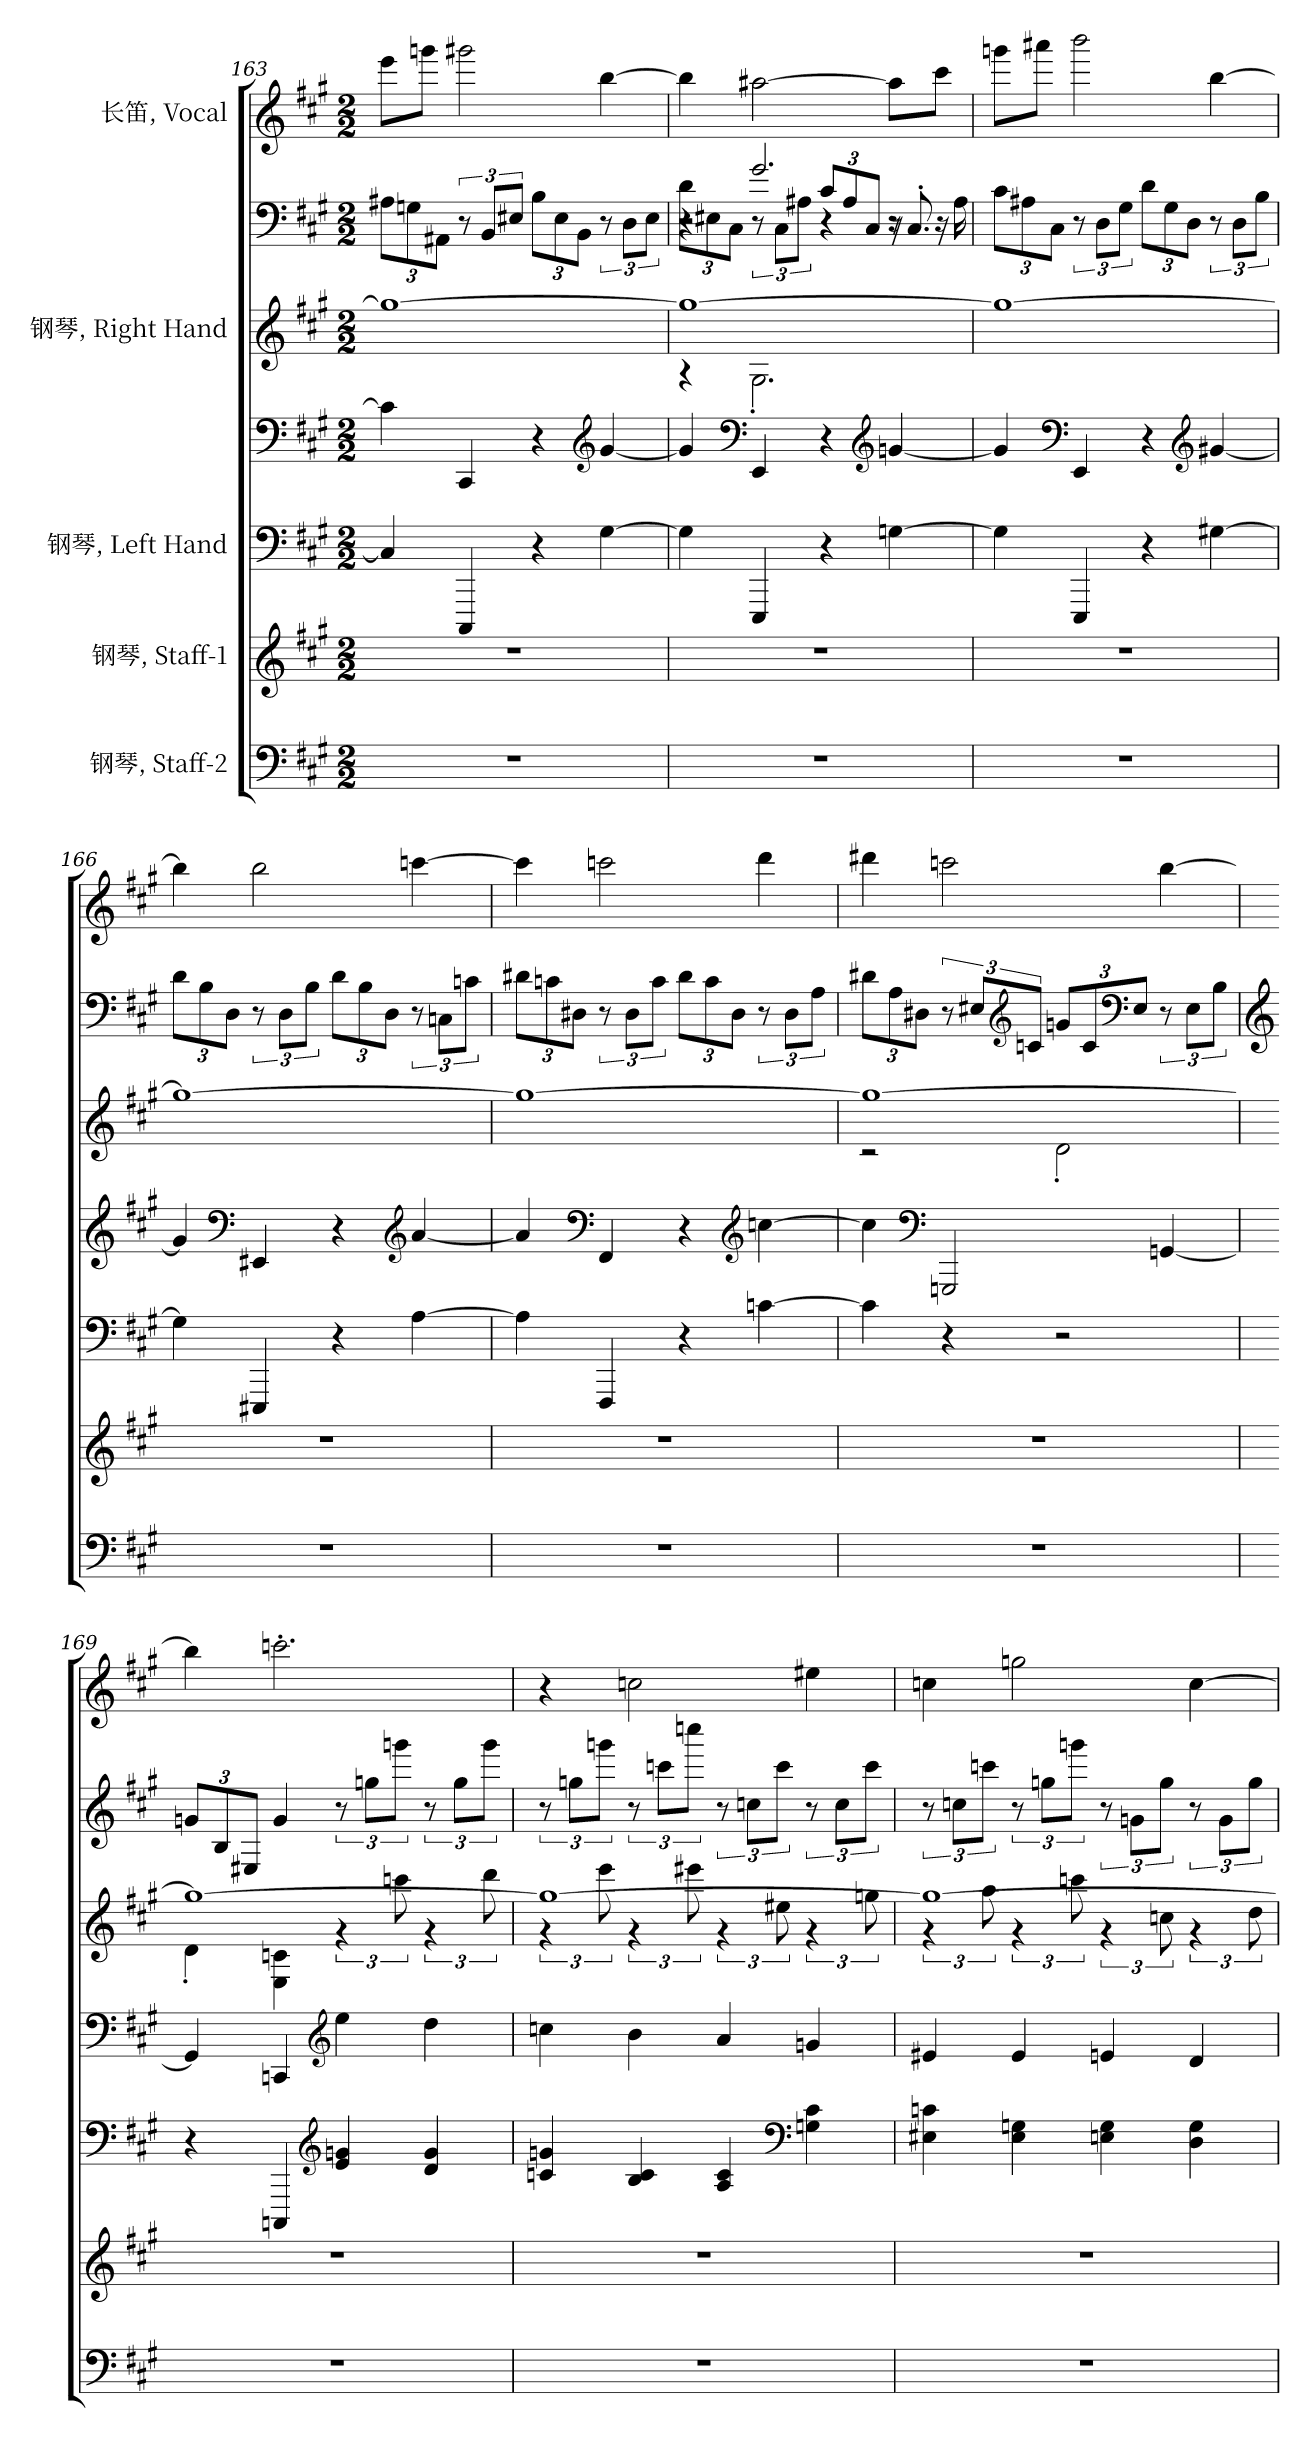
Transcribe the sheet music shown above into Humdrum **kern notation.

**kern	**kern	**kern	**kern	**kern	**kern	**kern
*part5	*part4	*part3	*part3	*part2	*part2	*part1
*staff7	*staff6	*staff5	*staff4	*staff3	*staff2	*staff1
*I"钢琴, Staff-2	*I"钢琴, Staff-1	*I"钢琴, Left Hand	*	*I"钢琴, Right Hand	*	*I"长笛, Vocal
*clefF4	*clefG2	*clefF4	*clefF4	*clefG2	*clefF4	*clefG2
*k[f#c#g#]	*k[f#c#g#]	*k[f#c#g#]	*k[f#c#g#]	*k[f#c#g#]	*k[f#c#g#]	*k[f#c#g#]
*M2/2	*M2/2	*M2/2	*M2/2	*M2/2	*M2/2	*M2/2
*	*	*	*	*	*Xbrackettup	*
=163	=163	=163	=163	=163	=163	=163
1r	1r	4C/]	4c\]	1gg#_	12A#X\L	8eee\L
.	.	.	.	.	12Gn\	.
.	.	.	.	.	.	8gggn\J
.	.	.	.	.	12AA#X\J	.
*	*	*	*	*	*brackettup	*
.	.	4CCC#/	4CC#/	.	12r	2ggg#X\
.	.	.	.	.	12BB/L	.
.	.	.	.	.	12E#X/J	.
*	*	*	*	*	*Xbrackettup	*
.	.	4r	4r	.	12B\L	.
.	.	.	.	.	12E#\	.
.	.	.	.	.	12BB\J	.
*	*	*	*clefG2	*	*	*
*	*	*	*	*	*brackettup	*
.	.	[4G#\	[4g#/	.	12r	[4bb\
.	.	.	.	.	12D\L	.
.	.	.	.	.	12E#\J	.
!!LO:PB:g=z
=164	=164	=164	=164	=164	=164	=164
*	*	*	*	*^	*^	*
*	*	*	*	*	*	*	*Xbrackettup	*
*	*	*	*	*	*	*	*^	*
1r	1r	4G#\]	4g#/]	1gg#_	4r	4r	12d\L	2r	4bb\]
.	.	.	.	.	.	.	12E#X\	.	.
.	.	.	.	.	.	.	12C#\J	.	.
*	*	*	*clefF4	*	*	*	*	*	*
*	*	*	*	*	*	*	*brackettup	*	*
.	.	4EEE/	4EE/	.	2.G#'\	2.g#/	12r	.	[2aa#X\
.	.	.	.	.	.	.	12C#\L	.	.
.	.	.	.	.	.	.	12A#X\J	.	.
*	*	*	*	*	*	*	*	*Xbrackettup	*
.	.	4r	4r	.	.	.	4r	12c#/L	.
.	.	.	.	.	.	.	.	12A#/	.
.	.	.	.	.	.	.	.	12C#/J	.
*	*	*	*clefG2	*	*	*	*	*	*
.	.	[4Gn\	[4gn/	.	.	.	8r	16r	8aa#\L]
.	.	.	.	.	.	.	.	8.C#'/	.
.	.	.	.	.	.	.	16r	.	8ccc#\J
.	.	.	.	.	.	.	16A#\	.	.
*	*	*	*	*v	*v	*	*	*	*
*	*	*	*	*	*v	*v	*v	*
=165	=165	=165	=165	=165	=165	=165
1r	1r	4G\]	4g/]	1gg#_	12c#\L	8gggn\L
.	.	.	.	.	12A#X\	.
.	.	.	.	.	.	8aaa#X\J
.	.	.	.	.	12C#\J	.
*	*	*	*clefF4	*	*	*
*	*	*	*	*	*brackettup	*
.	.	4EEE/	4EE/	.	12r	2bbb\
.	.	.	.	.	12D\L	.
.	.	.	.	.	12G#\J	.
*	*	*	*	*	*Xbrackettup	*
.	.	4r	4r	.	12d\L	.
.	.	.	.	.	12G#\	.
.	.	.	.	.	12D\J	.
*	*	*	*clefG2	*	*	*
*	*	*	*	*	*brackettup	*
.	.	[4G#X\	[4g#X/	.	12r	[4bb\
.	.	.	.	.	12D\L	.
.	.	.	.	.	12B\J	.
!!LO:PB:g=z
=166	=166	=166	=166	=166	=166	=166
*	*	*	*	*	*Xbrackettup	*
1r	1r	4G#\]	4g#/]	1gg#_	12d\L	4bb\]
.	.	.	.	.	12B\	.
.	.	.	.	.	12D\J	.
*	*	*	*clefF4	*	*	*
*	*	*	*	*	*brackettup	*
.	.	4EEE#X/	4EE#X/	.	12r	2bb\
.	.	.	.	.	12D\L	.
.	.	.	.	.	12B\J	.
*	*	*	*	*	*Xbrackettup	*
.	.	4r	4r	.	12d\L	.
.	.	.	.	.	12B\	.
.	.	.	.	.	12D\J	.
*	*	*	*clefG2	*	*	*
*	*	*	*	*	*brackettup	*
.	.	[4A\	[4a/	.	12r	[4cccn\
.	.	.	.	.	12Cn\L	.
.	.	.	.	.	12cn\J	.
=167	=167	=167	=167	=167	=167	=167
*	*	*	*	*	*Xbrackettup	*
1r	1r	4A\]	4a/]	1gg#_	12d#X\L	4ccc\]
.	.	.	.	.	12cn\	.
.	.	.	.	.	12D#X\J	.
*	*	*	*clefF4	*	*	*
*	*	*	*	*	*brackettup	*
.	.	4FFF#/	4FF#/	.	12r	2cccn\
.	.	.	.	.	12D#\L	.
.	.	.	.	.	12c\J	.
*	*	*	*	*	*Xbrackettup	*
.	.	4r	4r	.	12d#\L	.
.	.	.	.	.	12c\	.
.	.	.	.	.	12D#\J	.
*	*	*	*clefG2	*	*	*
*	*	*	*	*	*brackettup	*
.	.	[4cn\	[4ccn\	.	12r	4ddd\
.	.	.	.	.	12D#\L	.
.	.	.	.	.	12A\J	.
!!LO:PB:g=z
=168	=168	=168	=168	=168	=168	=168
*	*	*	*	*^	*	*
*	*	*	*	*	*	*Xbrackettup	*
1r	1r	4c\]	4cc\]	1gg#_	2r	12d#X\L	4ddd#X\
.	.	.	.	.	.	12A\	.
.	.	.	.	.	.	12D#X\J	.
*	*	*	*clefF4	*	*	*	*
*	*	*	*	*	*	*brackettup	*
.	.	4r	2GGGn/	.	.	12r	2cccn\
.	.	.	.	.	.	12E#X/L	.
*	*	*	*	*	*	*clefG2	*
.	.	.	.	.	.	12cn/J	.
*	*	*	*	*	*	*Xbrackettup	*
.	.	2r	.	.	2d'\	12gn/L	.
.	.	.	.	.	.	12c/	.
*	*	*	*	*	*	*clefF4	*
.	.	.	.	.	.	12E#/J	.
*	*	*	*	*	*	*brackettup	*
.	.	.	[4GGn/	.	.	12r	[4bb\
.	.	.	.	.	.	12E#\L	.
.	.	.	.	.	.	12B\J	.
=169	=169	=169	=169	=169	=169	=169	=169
*	*	*	*	*	*	*clefG2	*
*	*	*	*	*	*	*Xbrackettup	*
1r	1r	4r	4GG/]	1gg#_	4d'\	12gn/L	4bb\]
.	.	.	.	.	.	12B/	.
.	.	.	.	.	.	12E#X/J	.
.	.	4CCCn/	4CCn/	.	4E\ 4cn\	4g/	2.cccn'\
*	*	*clefG2	*clefG2	*	*	*	*
*	*	*	*	*	*	*brackettup	*
.	.	4e/ 4gn/	4ee\	.	6r	12r	.
.	.	.	.	.	.	12ggn\L	.
.	.	.	.	.	12cccn\	12gggn\J	.
.	.	4d/ 4g/	4dd\	.	6r	12r	.
.	.	.	.	.	.	12gg\L	.
.	.	.	.	.	12ddd\	12ggg\J	.
!!LO:PB:g=z
=170	=170	=170	=170	=170	=170	=170	=170
1r	1r	4cn/ 4gn/	4ccn\	1gg#_	6r	12r	4r
.	.	.	.	.	.	12ggn\L	.
.	.	.	.	.	12eee\	12gggn\J	.
.	.	4B/ 4c/	4b\	.	6r	12r	2ccn\
.	.	.	.	.	.	12cccn\L	.
.	.	.	.	.	12eee#X\	12ccccn\J	.
.	.	4A/ 4c/	4a/	.	6r	12r	.
.	.	.	.	.	.	12ccn\L	.
.	.	.	.	.	12ee#X\	12ccc\J	.
*	*	*clefF4	*	*	*	*	*
.	.	4Gn\ 4c\	4gn/	.	6r	12r	4ee#X\
.	.	.	.	.	.	12cc\L	.
.	.	.	.	.	12ggn\	12ccc\J	.
=171	=171	=171	=171	=171	=171	=171	=171
1r	1r	4E#X\ 4cn\	4e#X/	1gg#_	6r	12r	4ccn\
.	.	.	.	.	.	12ccn\L	.
.	.	.	.	.	12aa\	12cccn\J	.
.	.	4E#\ 4Gn\	4e#/	.	6r	12r	2ggn\
.	.	.	.	.	.	12ggn\L	.
.	.	.	.	.	12cccn\	12gggn\J	.
.	.	4En\ 4G\	4en/	.	6r	12r	.
.	.	.	.	.	.	12gn\L	.
.	.	.	.	.	12ccn\	12gg\J	.
.	.	4D\ 4G\	4d/	.	6r	12r	[4cc\
.	.	.	.	.	.	12g\L	.
.	.	.	.	.	12dd\	12gg\J	.
*	*	*	*	*v	*v	*	*
=	=	=	=	=	=	=
*-	*-	*-	*-	*-	*-	*-
